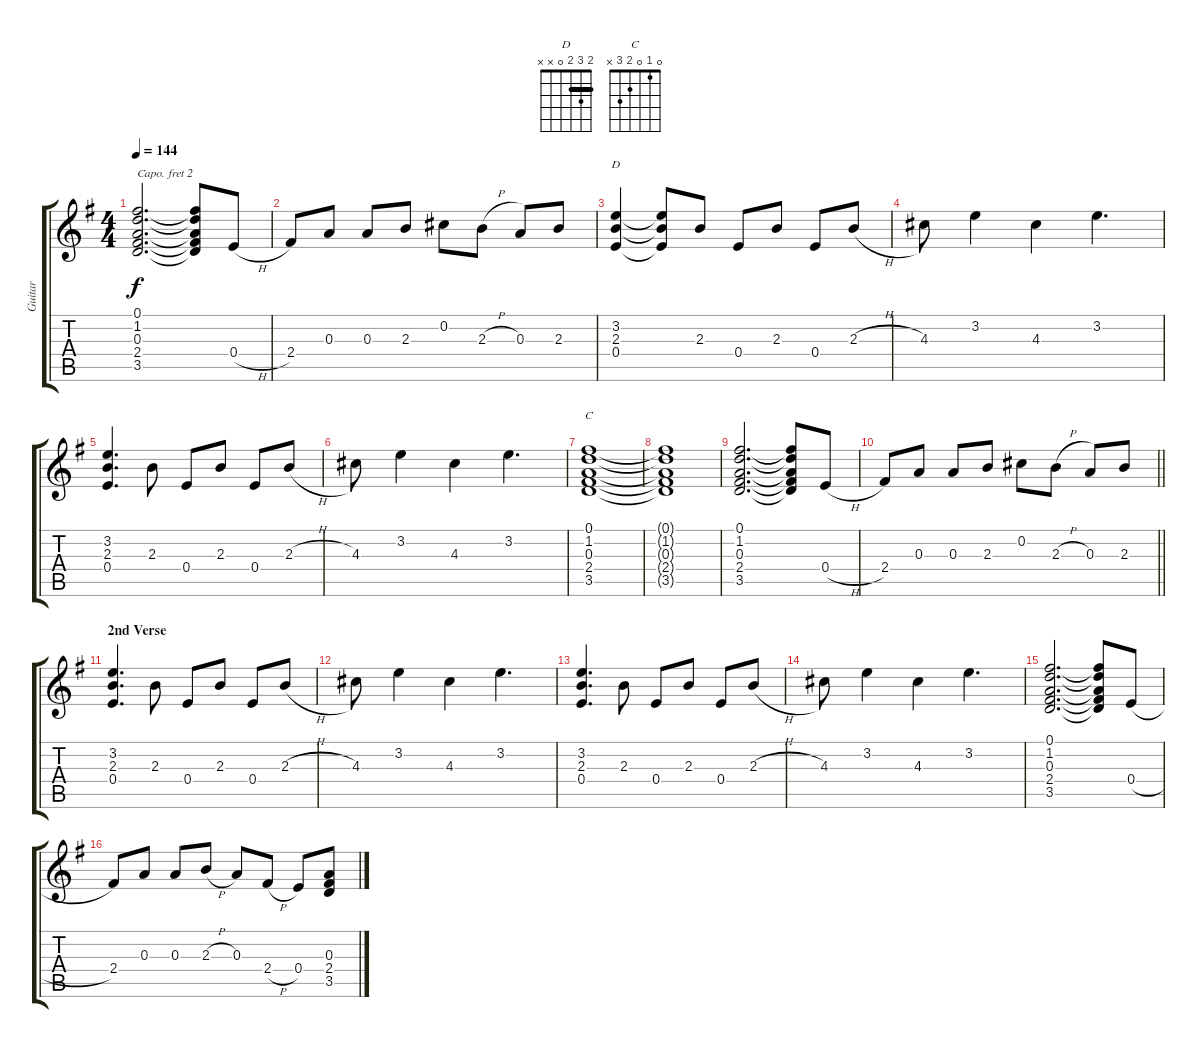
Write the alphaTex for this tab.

\track ("Guitar" "Guitar") {instrument overdrivenguitar}
\staff {score tabs}
\capo 2
\tuning (E4 B3 G3 D3 A2 E2) {hide}
\chord ("D" 2 3 2 0 x x) {barre 2}
\chord ("C" 0 1 0 2 3 x)
\ts (4 4)
\tempo 144
\clef g2
\ks g
(0.1 1.2 0.3 2.4 3.5).2{d dy f} (0.1{t} 1.2{t} 0.3{t} 2.4{t} 3.5{t}).8 0.4{h}.8 |
2.4.8 0.3.8 0.3.8 2.3.8 0.2.8 2.3{h}.8 0.3.8 2.3.8 |
(3.2 2.3 0.4).4{ch "D"} (3.2{t} 2.3{t} 0.4{t}).8 2.3.8 0.4.8 2.3.8 0.4.8 2.3{h}.8 |
4.3.8 3.2.4 4.3.4 3.2.4{d} |
(3.2 2.3 0.4).4{d} 2.3.8 0.4.8 2.3.8 0.4.8 2.3{h}.8 |
4.3.8 3.2.4 4.3.4 3.2.4{d} |
(0.1 1.2 0.3 2.4 3.5).1{ch "C"} |
(0.1{t} 1.2{t} 0.3{t} 2.4{t} 3.5{t}).1 |
(0.1 1.2 0.3 2.4 3.5).2{d} (0.1{t} 1.2{t} 0.3{t} 2.4{t} 3.5{t}).8 0.4{h}.8 |
\barLineRight lightlight
2.4.8 0.3.8 0.3.8 2.3.8 0.2.8 2.3{h}.8 0.3.8 2.3.8 |
\section ("" "2nd Verse")
(3.2 2.3 0.4).4{d} 2.3.8 0.4.8 2.3.8 0.4.8 2.3{h}.8 |
4.3.8 3.2.4 4.3.4 3.2.4{d} |
(3.2 2.3 0.4).4{d} 2.3.8 0.4.8 2.3.8 0.4.8 2.3{h}.8 |
4.3.8 3.2.4 4.3.4 3.2.4{d} |
(0.1 1.2 0.3 2.4 3.5).2{d} (0.1{t} 1.2{t} 0.3{t} 2.4{t} 3.5{t}).8 0.4{h}.8 |
2.4.8 0.3.8 0.3.8 2.3{h}.8 0.3.8 2.4{h}.8 0.4.8 (0.3 2.4 3.5).8
